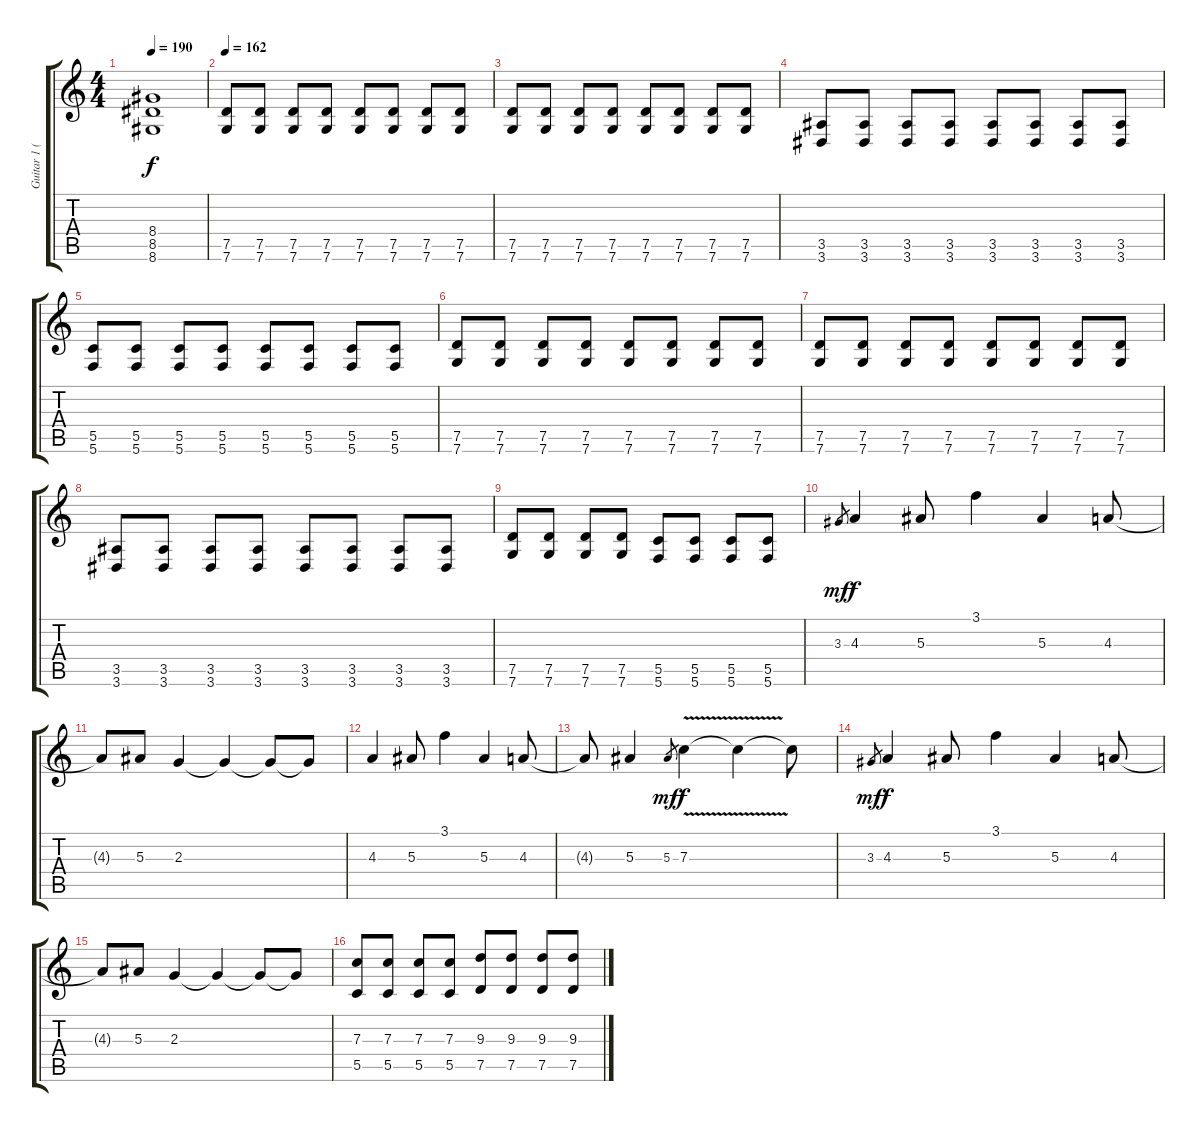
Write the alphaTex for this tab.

\track ("Guitar 1 (Distorted- Tuck)" "Guitar 1 (") {instrument distortionguitar}
\staff {score tabs}
\tuning (D4 A3 F3 C3 G2 C2) {hide}
\ts (4 4)
\tempo 190
\clef g2
\ks c
(8.4{t} 8.5{t} 8.6{t}).1{dy f} |
\tempo 162
(7.5 7.6).8 (7.5 7.6).8 (7.5 7.6).8 (7.5 7.6).8 (7.5 7.6).8 (7.5 7.6).8 (7.5 7.6).8 (7.5 7.6).8 |
(7.5 7.6).8 (7.5 7.6).8 (7.5 7.6).8 (7.5 7.6).8 (7.5 7.6).8 (7.5 7.6).8 (7.5 7.6).8 (7.5 7.6).8 |
(3.5 3.6).8 (3.5 3.6).8 (3.5 3.6).8 (3.5 3.6).8 (3.5 3.6).8 (3.5 3.6).8 (3.5 3.6).8 (3.5 3.6).8 |
(5.5 5.6).8 (5.5 5.6).8 (5.5 5.6).8 (5.5 5.6).8 (5.5 5.6).8 (5.5 5.6).8 (5.5 5.6).8 (5.5 5.6).8 |
(7.5 7.6).8 (7.5 7.6).8 (7.5 7.6).8 (7.5 7.6).8 (7.5 7.6).8 (7.5 7.6).8 (7.5 7.6).8 (7.5 7.6).8 |
(7.5 7.6).8 (7.5 7.6).8 (7.5 7.6).8 (7.5 7.6).8 (7.5 7.6).8 (7.5 7.6).8 (7.5 7.6).8 (7.5 7.6).8 |
(3.5 3.6).8 (3.5 3.6).8 (3.5 3.6).8 (3.5 3.6).8 (3.5 3.6).8 (3.5 3.6).8 (3.5 3.6).8 (3.5 3.6).8 |
(7.5 7.6).8 (7.5 7.6).8 (7.5 7.6).8 (7.5 7.6).8 (5.5 5.6).8 (5.5 5.6).8 (5.5 5.6).8 (5.5 5.6).8 |
3.3.8{gr dy mf} 4.3.4{dy f volume 16} 5.3.8 3.1.4 5.3.4 4.3.8 |
4.3{t}.8 5.3.8 2.3.4 2.3{t}.4 2.3{t}.8 2.3{t}.8 |
4.3.4 5.3.8 3.1.4 5.3.4 4.3.8 |
4.3{t}.8 5.3.4 5.3.8{gr dy mf} 7.3{v}.4{dy f} 7.3{t}.4 7.3{t}.8 |
3.3.8{gr dy mf} 4.3.4{dy f} 5.3.8 3.1.4 5.3.4 4.3.8 |
4.3{t}.8 5.3.8 2.3.4 2.3{t}.4 2.3{t}.8 2.3{t}.8 |
(7.3 5.5).8{volume 12} (7.3 5.5).8 (7.3 5.5).8 (7.3 5.5).8 (9.3 7.5).8 (9.3 7.5).8 (9.3 7.5).8 (9.3 7.5).8
